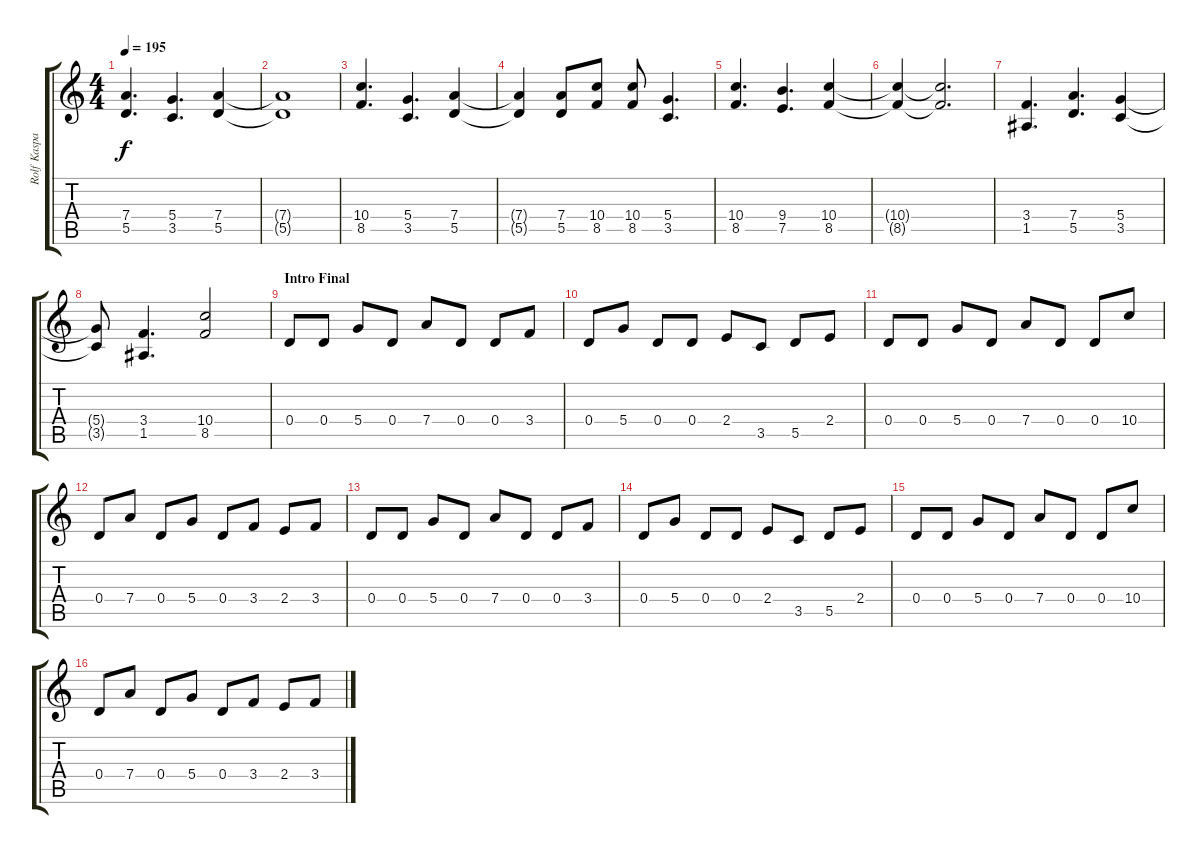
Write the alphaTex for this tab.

\track ("Rolf Kasparek (Solista)" "Rolf Kaspa") {instrument overdrivenguitar}
\staff {score tabs}
\tuning (E4 B3 G3 D3 A2 E2) {hide}
\ts (4 4)
\tempo 195
\clef g2
\ks c
(7.4 5.5).4{d dy f} (5.4 3.5).4{d} (7.4 5.5).4 |
(7.4{t} 5.5{t}).1 |
(10.4 8.5).4{d} (5.4 3.5).4{d} (7.4 5.5).4 |
(7.4{t} 5.5{t}).4 (7.4 5.5).8 (10.4 8.5).8 (10.4 8.5).8 (5.4 3.5).4{d} |
(10.4 8.5).4{d} (9.4 7.5).4{d} (10.4 8.5).4 |
(10.4{t} 8.5{t}).4 (10.4{t} 8.5{t}).2{d} |
(3.4 1.5).4{d} (7.4 5.5).4{d} (5.4 3.5).4 |
(5.4{t} 3.5{t}).8 (3.4 1.5).4{d} (10.4 8.5).2 |
\section ("" "Intro Final")
0.4.8 0.4.8 5.4.8 0.4.8 7.4.8 0.4.8 0.4.8 3.4.8 |
0.4.8 5.4.8 0.4.8 0.4.8 2.4.8 3.5.8 5.5.8 2.4.8 |
0.4.8 0.4.8 5.4.8 0.4.8 7.4.8 0.4.8 0.4.8 10.4.8 |
0.4.8 7.4.8 0.4.8 5.4.8 0.4.8 3.4.8 2.4.8 3.4.8 |
0.4.8 0.4.8 5.4.8 0.4.8 7.4.8 0.4.8 0.4.8 3.4.8 |
0.4.8 5.4.8 0.4.8 0.4.8 2.4.8 3.5.8 5.5.8 2.4.8 |
0.4.8 0.4.8 5.4.8 0.4.8 7.4.8 0.4.8 0.4.8 10.4.8 |
0.4.8 7.4.8 0.4.8 5.4.8 0.4.8 3.4.8 2.4.8 3.4.8
